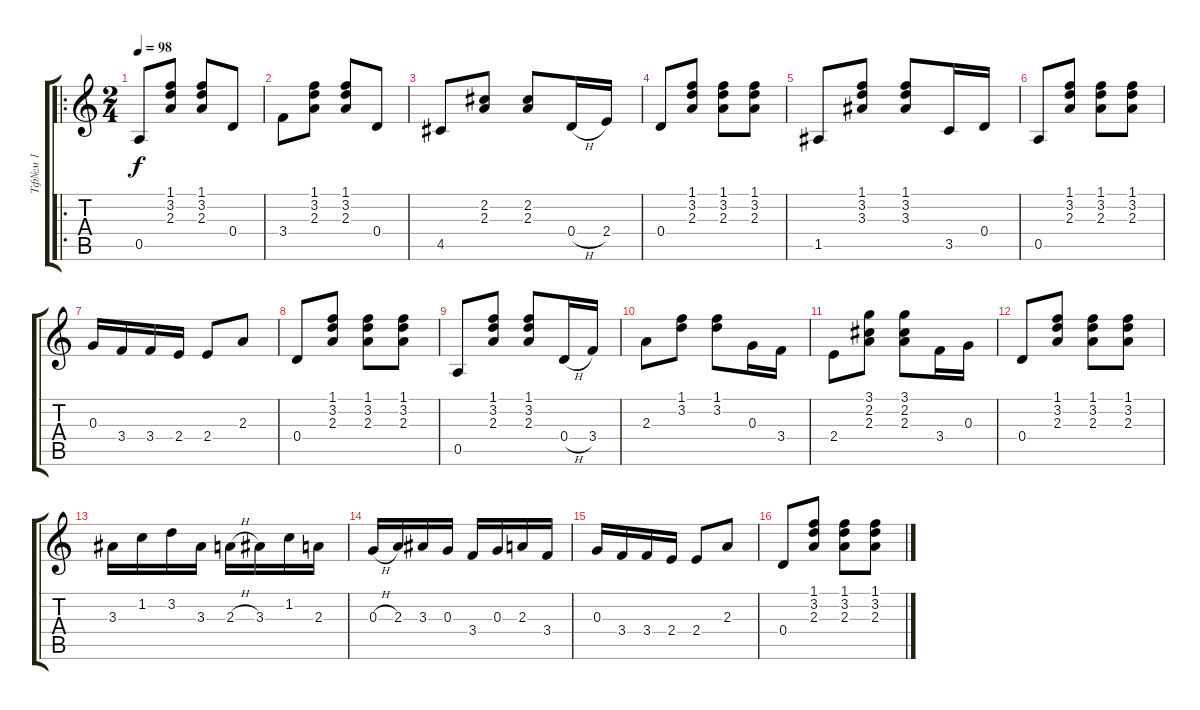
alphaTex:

\track ("Тф№м 1" "Тф№м 1") {instrument acousticguitarnylon}
\staff {score tabs}
\tuning (E4 B3 G3 D3 A2 E2) {hide}
\ro
\ts (2 4)
\tempo 98
\clef g2
\ks c
0.5.8{dy f instrument acousticguitarnylon} (1.1 3.2 2.3).8 (1.1 3.2 2.3).8 0.4.8 |
3.4.8 (1.1 3.2 2.3).8 (1.1 3.2 2.3).8 0.4.8 |
4.5.8 (2.2 2.3).8 (2.2 2.3).8 0.4{h}.16 2.4.16 |
0.4.8 (1.1 3.2 2.3).8 (1.1 3.2 2.3).8 (1.1 3.2 2.3).8 |
1.5.8 (1.1 3.2 3.3).8 (1.1 3.2 3.3).8 3.5.16 0.4.16 |
0.5.8 (1.1 3.2 2.3).8 (1.1 3.2 2.3).8 (1.1 3.2 2.3).8 |
0.3.16 3.4.16 3.4.16 2.4.16 2.4.8 2.3.8 |
0.4.8 (1.1 3.2 2.3).8 (1.1 3.2 2.3).8 (1.1 3.2 2.3).8 |
0.5.8 (1.1 3.2 2.3).8 (1.1 3.2 2.3).8 0.4{h}.16 3.4.16 |
2.3.8 (1.1 3.2).8 (1.1 3.2).8 0.3.16 3.4.16 |
2.4.8 (3.1 2.2 2.3).8 (3.1 2.2 2.3).8 3.4.16 0.3.16 |
0.4.8 (1.1 3.2 2.3).8 (1.1 3.2 2.3).8 (1.1 3.2 2.3).8 |
3.3.16 1.2.16 3.2.16 3.3.16 2.3{h}.16 3.3.16 1.2.16 2.3.16 |
0.3{h}.16 2.3.16 3.3.16 0.3.16 3.4.16 0.3.16 2.3.16 3.4.16 |
0.3.16 3.4.16 3.4.16 2.4.16 2.4.8 2.3.8 |
0.4.8 (1.1 3.2 2.3).8 (1.1 3.2 2.3).8 (1.1 3.2 2.3).8
